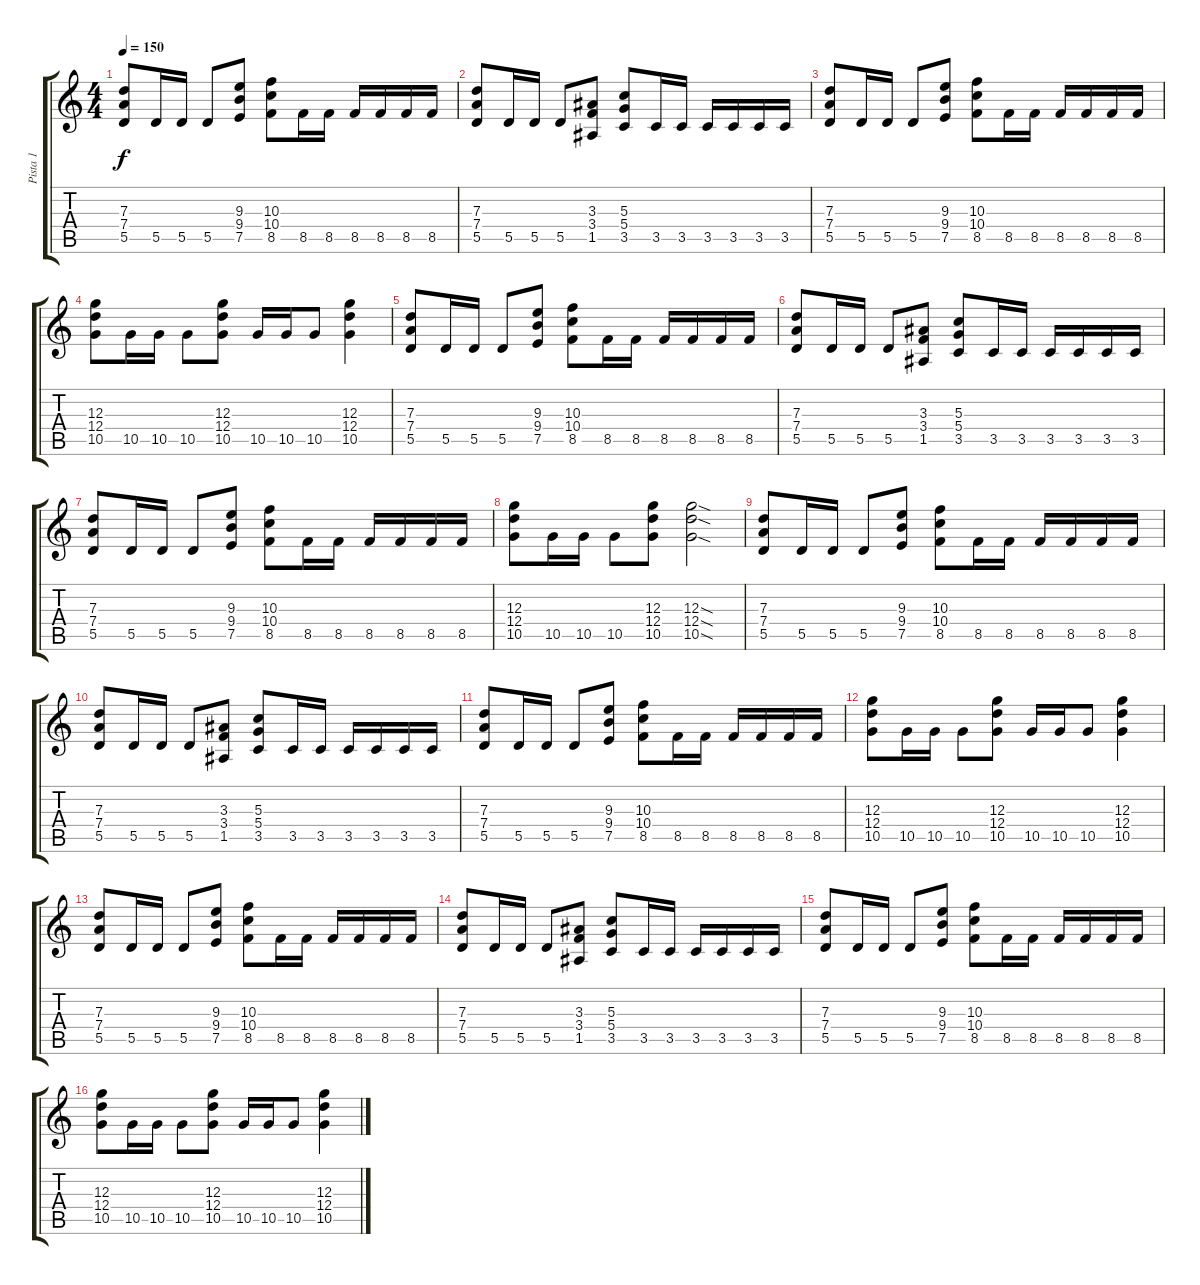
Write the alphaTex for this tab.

\track ("Pista 1" "Pista 1") {instrument distortionguitar}
\staff {score tabs}
\tuning (E4 B3 G3 D3 A2 E2) {hide}
\ts (4 4)
\tempo 150
\clef g2
\ks c
(7.3 7.4 5.5).8{dy f instrument distortionguitar} 5.5.16 5.5.16 5.5.8 (9.3 9.4 7.5).8 (10.3 10.4 8.5).8 8.5.16 8.5.16 8.5.16 8.5.16 8.5.16 8.5.16 |
(7.3 7.4 5.5).8 5.5.16 5.5.16 5.5.8 (3.3 3.4 1.5).8 (5.3 5.4 3.5).8 3.5.16 3.5.16 3.5.16 3.5.16 3.5.16 3.5.16 |
(7.3 7.4 5.5).8 5.5.16 5.5.16 5.5.8 (9.3 9.4 7.5).8 (10.3 10.4 8.5).8 8.5.16 8.5.16 8.5.16 8.5.16 8.5.16 8.5.16 |
(12.3 12.4 10.5).8 10.5.16 10.5.16 10.5.8 (12.3 12.4 10.5).8 10.5.16 10.5.16 10.5.8 (12.3 12.4 10.5).4 |
(7.3 7.4 5.5).8 5.5.16 5.5.16 5.5.8 (9.3 9.4 7.5).8 (10.3 10.4 8.5).8 8.5.16 8.5.16 8.5.16 8.5.16 8.5.16 8.5.16 |
(7.3 7.4 5.5).8 5.5.16 5.5.16 5.5.8 (3.3 3.4 1.5).8 (5.3 5.4 3.5).8 3.5.16 3.5.16 3.5.16 3.5.16 3.5.16 3.5.16 |
(7.3 7.4 5.5).8 5.5.16 5.5.16 5.5.8 (9.3 9.4 7.5).8 (10.3 10.4 8.5).8 8.5.16 8.5.16 8.5.16 8.5.16 8.5.16 8.5.16 |
(12.3 12.4 10.5).8 10.5.16 10.5.16 10.5.8 (12.3 12.4 10.5).8 (12.3{sod} 12.4{sod} 10.5{sod}).2 |
(7.3 7.4 5.5).8 5.5.16 5.5.16 5.5.8 (9.3 9.4 7.5).8 (10.3 10.4 8.5).8 8.5.16 8.5.16 8.5.16 8.5.16 8.5.16 8.5.16 |
(7.3 7.4 5.5).8 5.5.16 5.5.16 5.5.8 (3.3 3.4 1.5).8 (5.3 5.4 3.5).8 3.5.16 3.5.16 3.5.16 3.5.16 3.5.16 3.5.16 |
(7.3 7.4 5.5).8 5.5.16 5.5.16 5.5.8 (9.3 9.4 7.5).8 (10.3 10.4 8.5).8 8.5.16 8.5.16 8.5.16 8.5.16 8.5.16 8.5.16 |
(12.3 12.4 10.5).8 10.5.16 10.5.16 10.5.8 (12.3 12.4 10.5).8 10.5.16 10.5.16 10.5.8 (12.3 12.4 10.5).4 |
(7.3 7.4 5.5).8 5.5.16 5.5.16 5.5.8 (9.3 9.4 7.5).8 (10.3 10.4 8.5).8 8.5.16 8.5.16 8.5.16 8.5.16 8.5.16 8.5.16 |
(7.3 7.4 5.5).8 5.5.16 5.5.16 5.5.8 (3.3 3.4 1.5).8 (5.3 5.4 3.5).8 3.5.16 3.5.16 3.5.16 3.5.16 3.5.16 3.5.16 |
(7.3 7.4 5.5).8 5.5.16 5.5.16 5.5.8 (9.3 9.4 7.5).8 (10.3 10.4 8.5).8 8.5.16 8.5.16 8.5.16 8.5.16 8.5.16 8.5.16 |
(12.3 12.4 10.5).8 10.5.16 10.5.16 10.5.8 (12.3 12.4 10.5).8 10.5.16 10.5.16 10.5.8 (12.3 12.4 10.5).4
